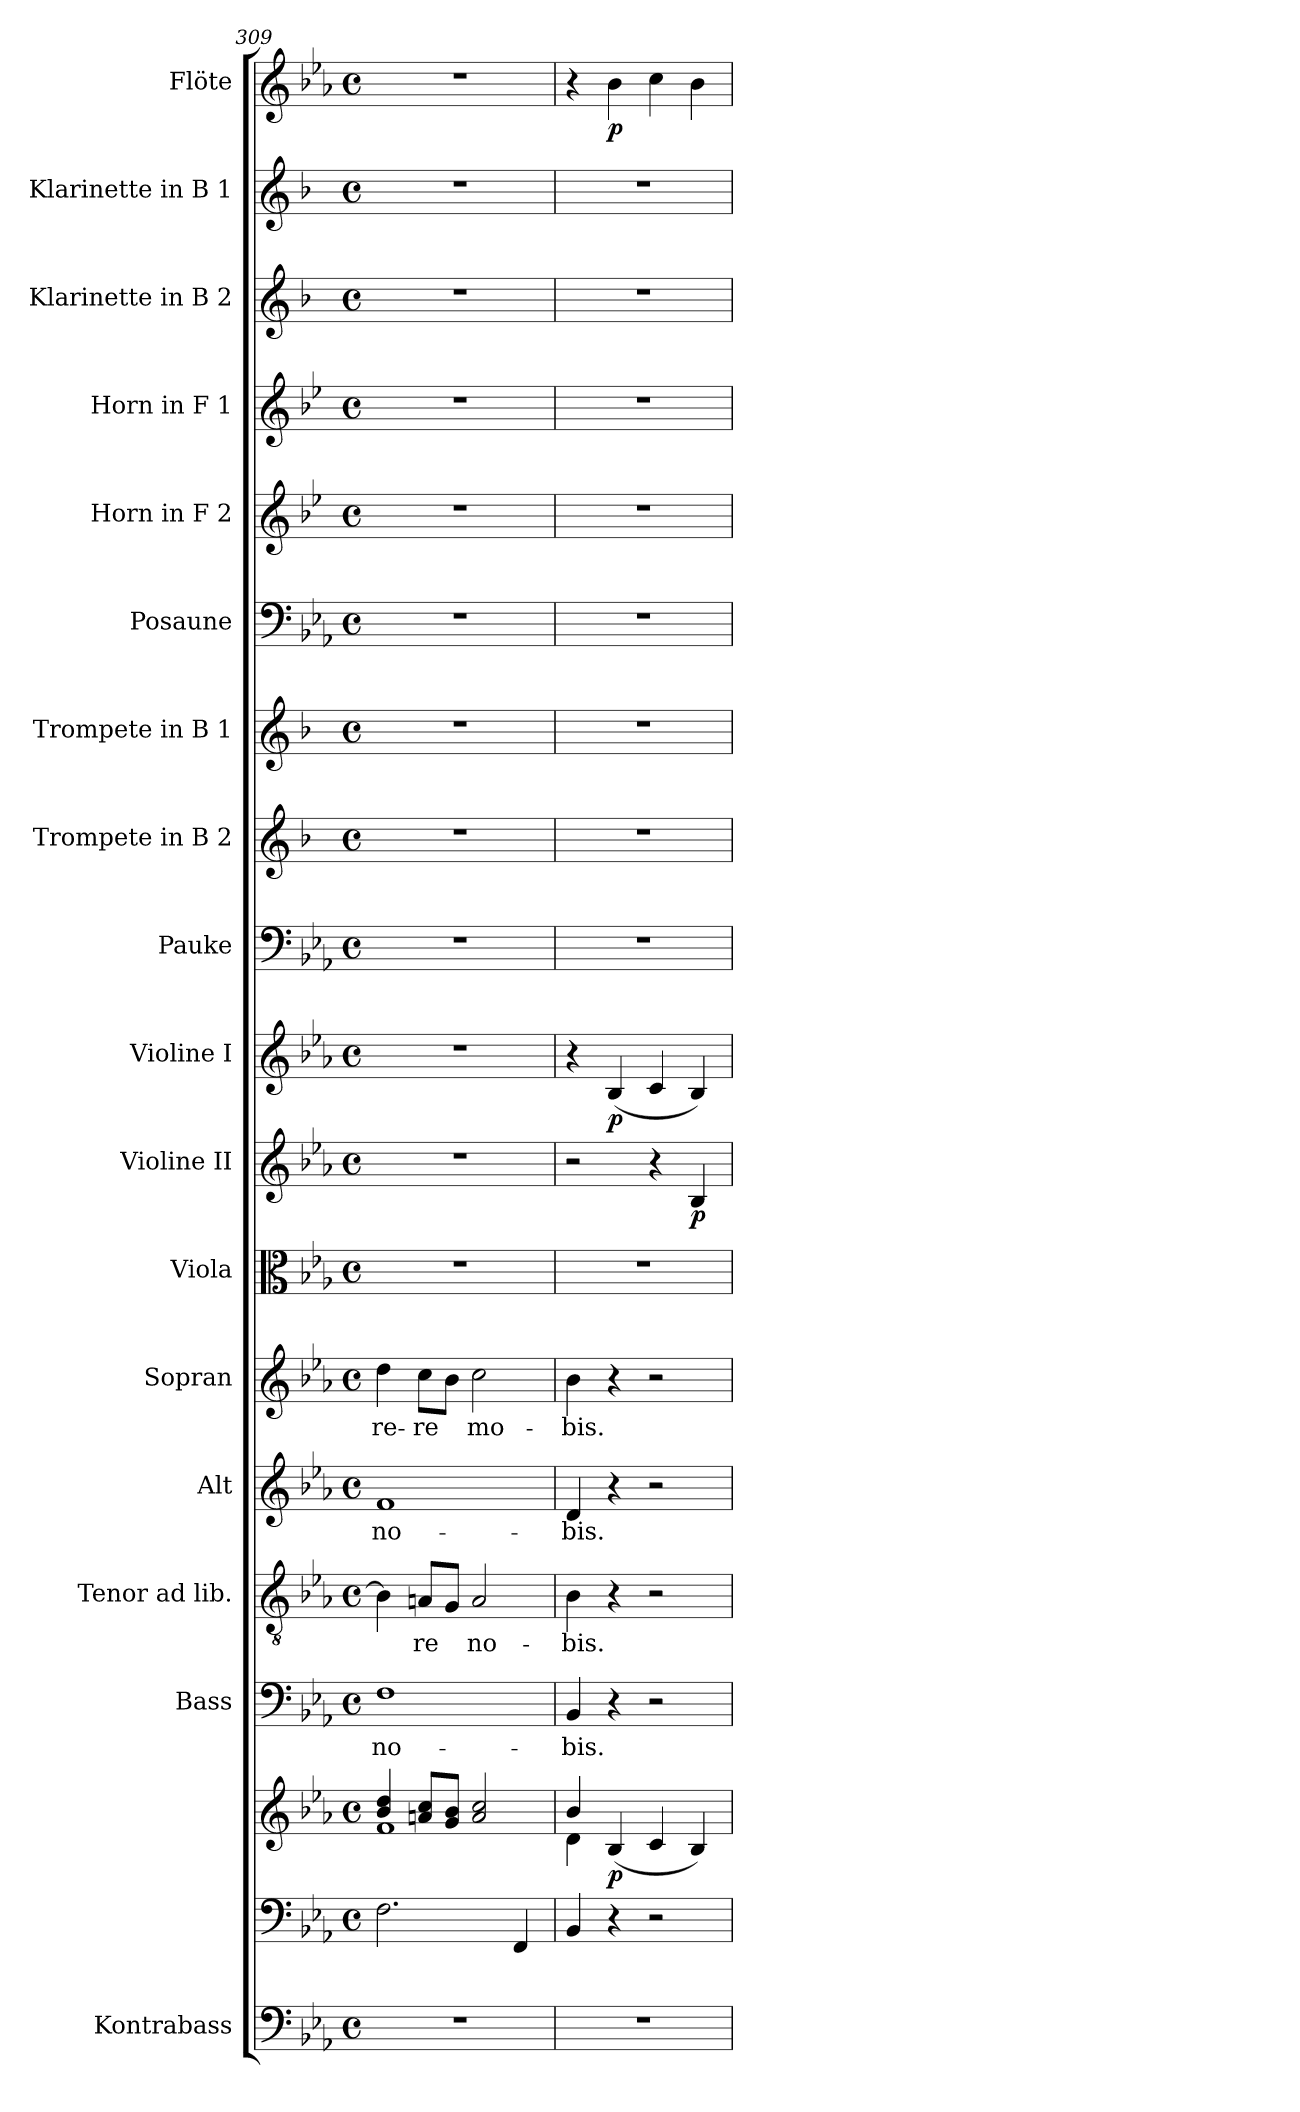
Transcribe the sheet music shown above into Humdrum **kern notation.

**kern	**kern	**kern	**dynam	**kern	**text	**kern	**text	**kern	**text	**kern	**text	**kern	**kern	**dynam	**kern	**dynam	**kern	**kern	**kern	**kern	**kern	**kern	**kern	**kern	**kern	**dynam
*part18	*part17	*part17	*part17	*part16	*part16	*part15	*part15	*part14	*part14	*part13	*part13	*part12	*part11	*part11	*part10	*part10	*part9	*part8	*part7	*part6	*part5	*part4	*part3	*part2	*part1	*part1
*staff19	*staff18	*staff17	*staff17/18	*staff16	*staff16	*staff15	*staff15	*staff14	*staff14	*staff13	*staff13	*staff12	*staff11	*staff11	*staff10	*staff10	*staff9	*staff8	*staff7	*staff6	*staff5	*staff4	*staff3	*staff2	*staff1	*staff1
*I"Kontrabass	*	*	*	*I"Bass	*	*I"Tenor ad lib.	*	*I"Alt	*	*I"Sopran	*	*I"Viola	*I"Violine II	*	*I"Violine I	*	*I"Pauke	*I"Trompete in B 2	*I"Trompete in B 1	*I"Posaune	*I"Horn in F 2	*I"Horn in F 1	*I"Klarinette in B 2	*I"Klarinette in B 1	*I"Flöte	*
*I'Kb.	*	*	*	*I'B	*	*I'T	*	*I'A	*	*I'S	*	*I'Vla.	*I'Vl. II	*	*I'Vl. I	*	*I'Pk.	*	*	*I'Pos.	*I'Hrn. 2	*I'Hrn. 1	*	*	*I'Fl.	*
*clefF4	*clefF4	*clefG2	*	*clefF4	*	*clefGv2	*	*clefG2	*	*clefG2	*	*clefC3	*clefG2	*	*clefG2	*	*clefF4	*clefG2	*clefG2	*clefF4	*clefG2	*clefG2	*clefG2	*clefG2	*clefG2	*
*ITrd7c12	*	*	*	*	*	*	*	*	*	*	*	*	*	*	*	*	*	*ITrd1c2	*ITrd1c2	*	*ITrd4c7	*ITrd4c7	*ITrd1c2	*ITrd1c2	*	*
*k[b-e-a-]	*k[b-e-a-]	*k[b-e-a-]	*	*k[b-e-a-]	*	*k[b-e-a-]	*	*k[b-e-a-]	*	*k[b-e-a-]	*	*k[b-e-a-]	*k[b-e-a-]	*	*k[b-e-a-]	*	*k[b-e-a-]	*k[b-e-a-]	*k[b-e-a-]	*k[b-e-a-]	*k[b-e-a-]	*k[b-e-a-]	*k[b-e-a-]	*k[b-e-a-]	*k[b-e-a-]	*
*E-:	*E-:	*E-:	*	*E-:	*	*E-:	*	*E-:	*	*E-:	*	*E-:	*E-:	*	*E-:	*	*E-:	*E-:	*E-:	*E-:	*E-:	*E-:	*E-:	*E-:	*E-:	*
*M4/4	*M4/4	*M4/4	*	*M4/4	*	*M4/4	*	*M4/4	*	*M4/4	*	*M4/4	*M4/4	*	*M4/4	*	*M4/4	*M4/4	*M4/4	*M4/4	*M4/4	*M4/4	*M4/4	*M4/4	*M4/4	*
*met(c)	*met(c)	*met(c)	*	*met(c)	*	*met(c)	*	*met(c)	*	*met(c)	*	*met(c)	*met(c)	*	*met(c)	*	*met(c)	*met(c)	*met(c)	*met(c)	*met(c)	*met(c)	*met(c)	*met(c)	*met(c)	*
=309	=309	=309	=309	=309	=309	=309	=309	=309	=309	=309	=309	=309	=309	=309	=309	=309	=309	=309	=309	=309	=309	=309	=309	=309	=309	=309
*	*	*^	*	*	*	*	*	*	*	*	*	*	*	*	*	*	*	*	*	*	*	*	*	*	*	*
!	!	!	!	!	!	!LO:LY:b	!	!	!	!LO:LY:b	!	!LO:LY:b	!	!	!	!	!	!	!	!	!	!	!	!	!	!	!
1r	2.F\	4b-/ 4dd/	1f	.	1F	no-	4B-\]	.	1f	no-	4dd\	-re-	1r	1r	.	1r	.	1r	1r	1r	1r	1r	1r	1r	1r	1r	.
!	!	!	!	!	!	!	!	!LO:LY:b	!	!	!	!LO:LY:b	!	!	!	!	!	!	!	!	!	!	!	!	!	!	!
.	.	8an/ 8cc/L	.	.	.	.	8An/L	-re	.	.	8cc\L	-re	.	.	.	.	.	.	.	.	.	.	.	.	.	.	.
.	.	8g/ 8b-/J	.	.	.	.	8G/J	.	.	.	8b-\J	.	.	.	.	.	.	.	.	.	.	.	.	.	.	.	.
!	!	!	!	!	!	!	!	!LO:LY:b	!	!	!	!LO:LY:b	!	!	!	!	!	!	!	!	!	!	!	!	!	!	!
.	.	2a/ 2cc/	.	.	.	.	2A/	no-	.	.	2cc\	mo-	.	.	.	.	.	.	.	.	.	.	.	.	.	.	.
.	4FF/	.	.	.	.	.	.	.	.	.	.	.	.	.	.	.	.	.	.	.	.	.	.	.	.	.	.
=310	=310	=310	=310	=310	=310	=310	=310	=310	=310	=310	=310	=310	=310	=310	=310	=310	=310	=310	=310	=310	=310	=310	=310	=310	=310	=310	=310
!	!	!	!	!	!	!LO:LY:b	!	!LO:LY:b	!	!LO:LY:b	!	!LO:LY:b	!	!	!	!	!	!	!	!	!	!	!	!	!	!	!
1r	4BB-/	4b-/	4d\	.	4BB-/	-bis.	4B-\	-bis.	4d/	-bis.	4b-\	-bis.	1r	2r	.	4r	.	1r	1r	1r	1r	1r	1r	1r	1r	4r	.
!	!	!	!	!LO:DY:b	!	!	!	!	!	!	!	!	!	!	!	!	!LO:DY:b	!	!	!	!	!	!	!	!	!	!LO:DY:b
.	4r	(<4B-/	2.ryy	p	4r	.	4r	.	4r	.	4r	.	.	.	.	(<4B-/	p	.	.	.	.	.	.	.	.	4b-\	p
.	2r	4c/	.	.	2r	.	2r	.	2r	.	2r	.	.	4r	.	4c/	.	.	.	.	.	.	.	.	.	4cc\	.
!	!	!	!	!	!	!	!	!	!	!	!	!	!	!	!LO:DY:b	!	!	!	!	!	!	!	!	!	!	!	!
.	.	4B-/)	.	.	.	.	.	.	.	.	.	.	.	4B-/	p	4B-/)	.	.	.	.	.	.	.	.	.	4b-\	.
*	*	*v	*v	*	*	*	*	*	*	*	*	*	*	*	*	*	*	*	*	*	*	*	*	*	*	*	*
=	=	=	=	=	=	=	=	=	=	=	=	=	=	=	=	=	=	=	=	=	=	=	=	=	=	=
*-	*-	*-	*-	*-	*-	*-	*-	*-	*-	*-	*-	*-	*-	*-	*-	*-	*-	*-	*-	*-	*-	*-	*-	*-	*-	*-
